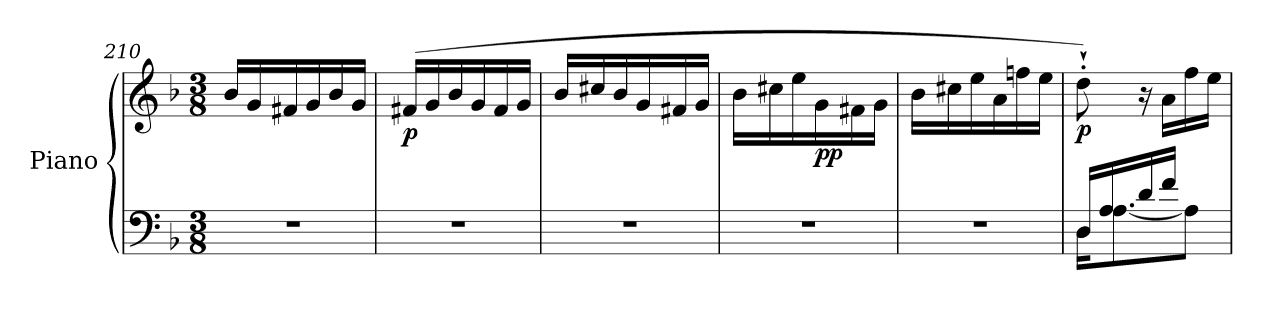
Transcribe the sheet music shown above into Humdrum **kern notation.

**kern	**kern	**dynam
*part1	*part1	*part1
*staff2	*staff1	*staff1/2
*I"Piano	*	*
*I'Pno	*	*
*clefF4	*clefG2	*
*k[b-]	*k[b-]	*
*M3/8	*M3/8	*
=210	=210	=210
4.r	16b-/LL	.
.	16g/	.
.	16f#X/	.
.	16g/	.
.	16b-/	.
.	16g/JJ	.
=211	=211	=211
!	!	!LO:DY:b
4.r	(>16f#X/LL	p
.	16g/	.
.	16b-/	.
.	16g/	.
.	16f#/	.
.	16g/JJ	.
!!LO:LB:g=z
=212	=212	=212
!	!	!LO:DY:b
4.r	16b-/LL	other-dynamics
.	16cc#X/	.
.	16b-/	.
.	16g/	.
.	16f#X/	.
.	16g/JJ	.
=213	=213	=213
4.r	16b-\LL	.
.	16cc#X\	.
.	16ee\	.
!	!	!LO:DY:b
.	16g\	pp
.	16f#X\	.
.	16g\JJ	.
=214	=214	=214
4.r	16b-\LL	.
.	16cc#X\	.
.	16ee\	.
.	16a\	.
.	16ffn\	.
.	16ee\JJ	.
=215	=215	=215
*^	*	*
!	!	!	!LO:DY:b
16D/LL	16D\KL	8dd'`\)	p
16A/	[8.A\	.	.
16d/	.	16r	.
16f/JJ	.	16a\LL	.
8ryy	8A\J]	16ff\	.
.	.	16ee\JJ	.
*v	*v	*	*
=	=	=
*-	*-	*-
